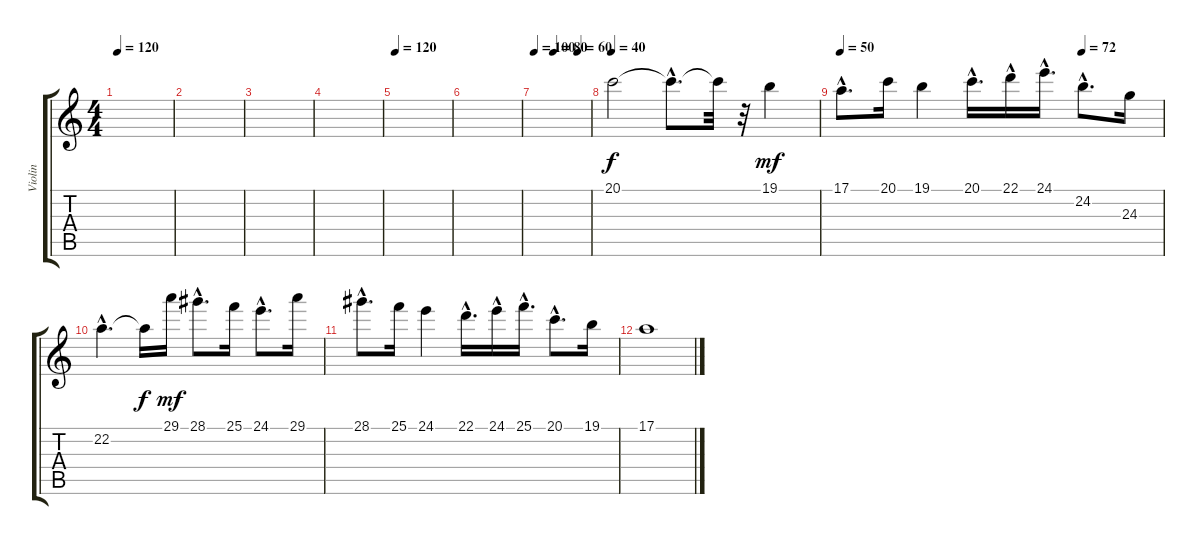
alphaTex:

\track ("Violin" "Violin") {instrument violin}
\staff {score tabs}
\tuning (E4 B3 G3 D3 A2 E2) {hide}
\ts (4 4)
\tempo 120
\clef g2
\ks c
|
|
|
|
\tempo 120
|
|
\tempo 100
\tempo (80 0.34375)
\tempo (60 0.78125)
|
\tempo 40
20.1.2{volume 16} 20.1{hac t}.8{d dy f} 20.1{t}.32 r.32 19.1.4{dy mf} |
\tempo 50
\tempo (72 0.75)
17.1{hac}.8{d} 20.1.16 19.1.4 20.1{hac}.16{d} 22.1{hac}.16 24.1{hac}.16{d} 24.2{hac}.8{d} 24.3.16 |
22.2{hac}.4{d} 22.2{t}.16{dy f} 29.1.16{dy mf} 28.1{hac}.8{d} 25.1.16 24.1{hac}.8{d} 29.1.16 |
28.1{hac}.8{d} 25.1.16 24.1.4 22.1{hac}.16{d} 24.1{hac}.16 25.1{hac}.16{d} 20.1{hac}.8{d} 19.1.16 |
17.1.1
